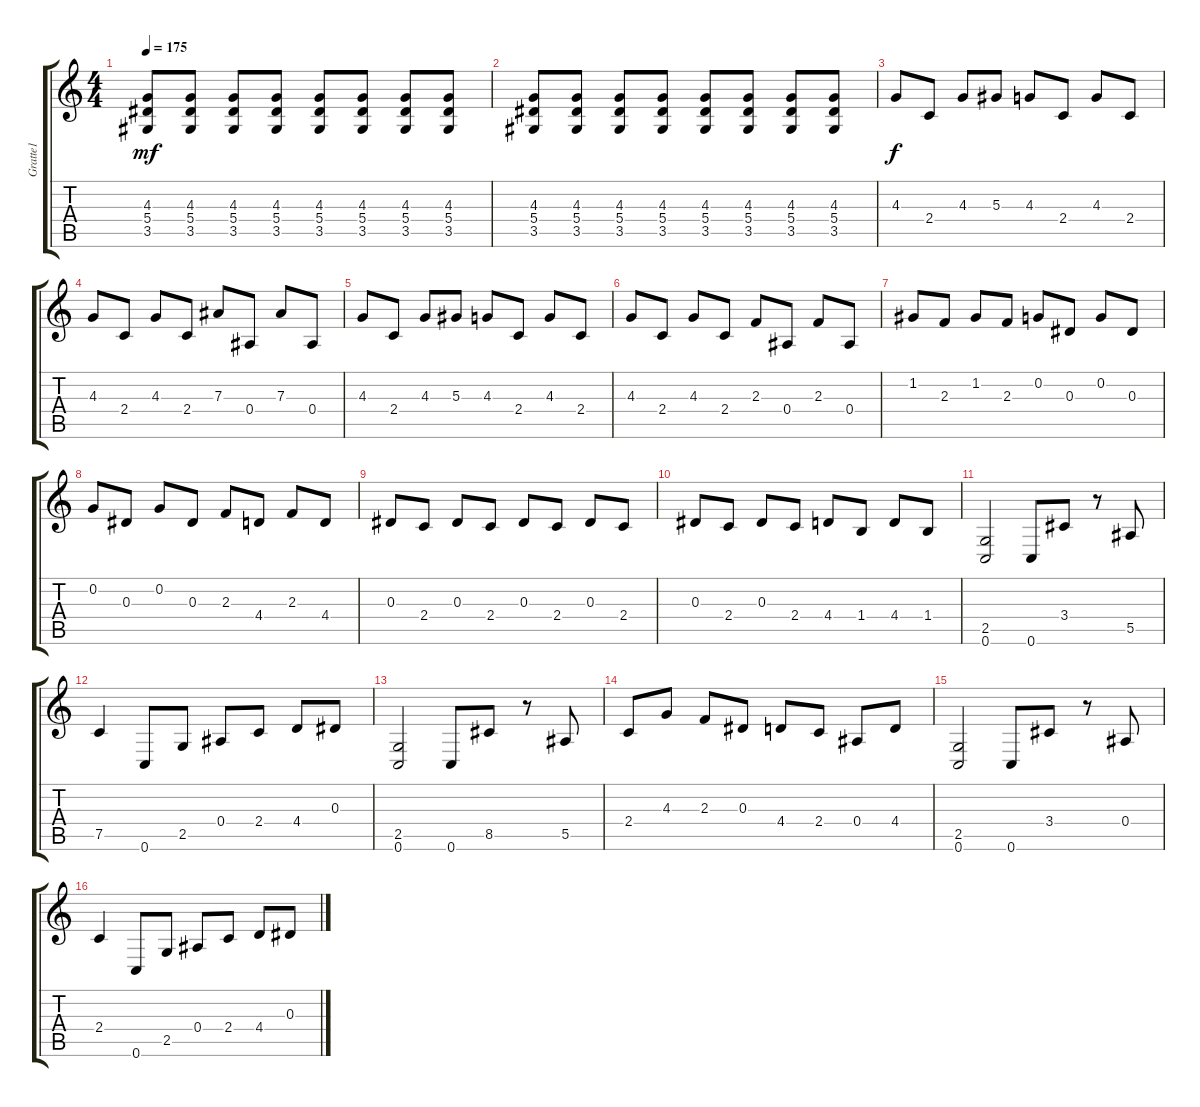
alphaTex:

\track ("Gratte1" "Gratte1") {instrument distortionguitar}
\staff {score tabs}
\tuning (C4 G3 Eb3 Bb2 F2 C2) {hide}
\ts (4 4)
\tempo 175
\clef g2
\ks c
(4.3 5.4 3.5).8{dy mf} (4.3 5.4 3.5).8 (4.3 5.4 3.5).8 (4.3 5.4 3.5).8 (4.3 5.4 3.5).8 (4.3 5.4 3.5).8 (4.3 5.4 3.5).8 (4.3 5.4 3.5).8 |
(4.3 5.4 3.5).8 (4.3 5.4 3.5).8 (4.3 5.4 3.5).8 (4.3 5.4 3.5).8 (4.3 5.4 3.5).8 (4.3 5.4 3.5).8 (4.3 5.4 3.5).8 (4.3 5.4 3.5).8 |
4.3.8{dy f} 2.4.8 4.3.8 5.3.8 4.3.8 2.4.8 4.3.8 2.4.8 |
4.3.8 2.4.8 4.3.8 2.4.8 7.3.8 0.4.8 7.3.8 0.4.8 |
4.3.8 2.4.8 4.3.8 5.3.8 4.3.8 2.4.8 4.3.8 2.4.8 |
4.3.8 2.4.8 4.3.8 2.4.8 2.3.8 0.4.8 2.3.8 0.4.8 |
1.2.8 2.3.8 1.2.8 2.3.8 0.2.8 0.3.8 0.2.8 0.3.8 |
0.2.8 0.3.8 0.2.8 0.3.8 2.3.8 4.4.8 2.3.8 4.4.8 |
0.3.8 2.4.8 0.3.8 2.4.8 0.3.8 2.4.8 0.3.8 2.4.8 |
0.3.8 2.4.8 0.3.8 2.4.8 4.4.8 1.4.8 4.4.8 1.4.8 |
(2.5 0.6).2 0.6.8 3.4.8 r.8 5.5.8 |
7.5.4 0.6.8 2.5.8 0.4.8 2.4.8 4.4.8 0.3.8 |
(2.5 0.6).2 0.6.8 8.5.8 r.8 5.5.8 |
2.4.8 4.3.8 2.3.8 0.3.8 4.4.8 2.4.8 0.4.8 4.4.8 |
(2.5 0.6).2 0.6.8 3.4.8 r.8 0.4.8 |
2.4.4 0.6.8 2.5.8 0.4.8 2.4.8 4.4.8 0.3.8
